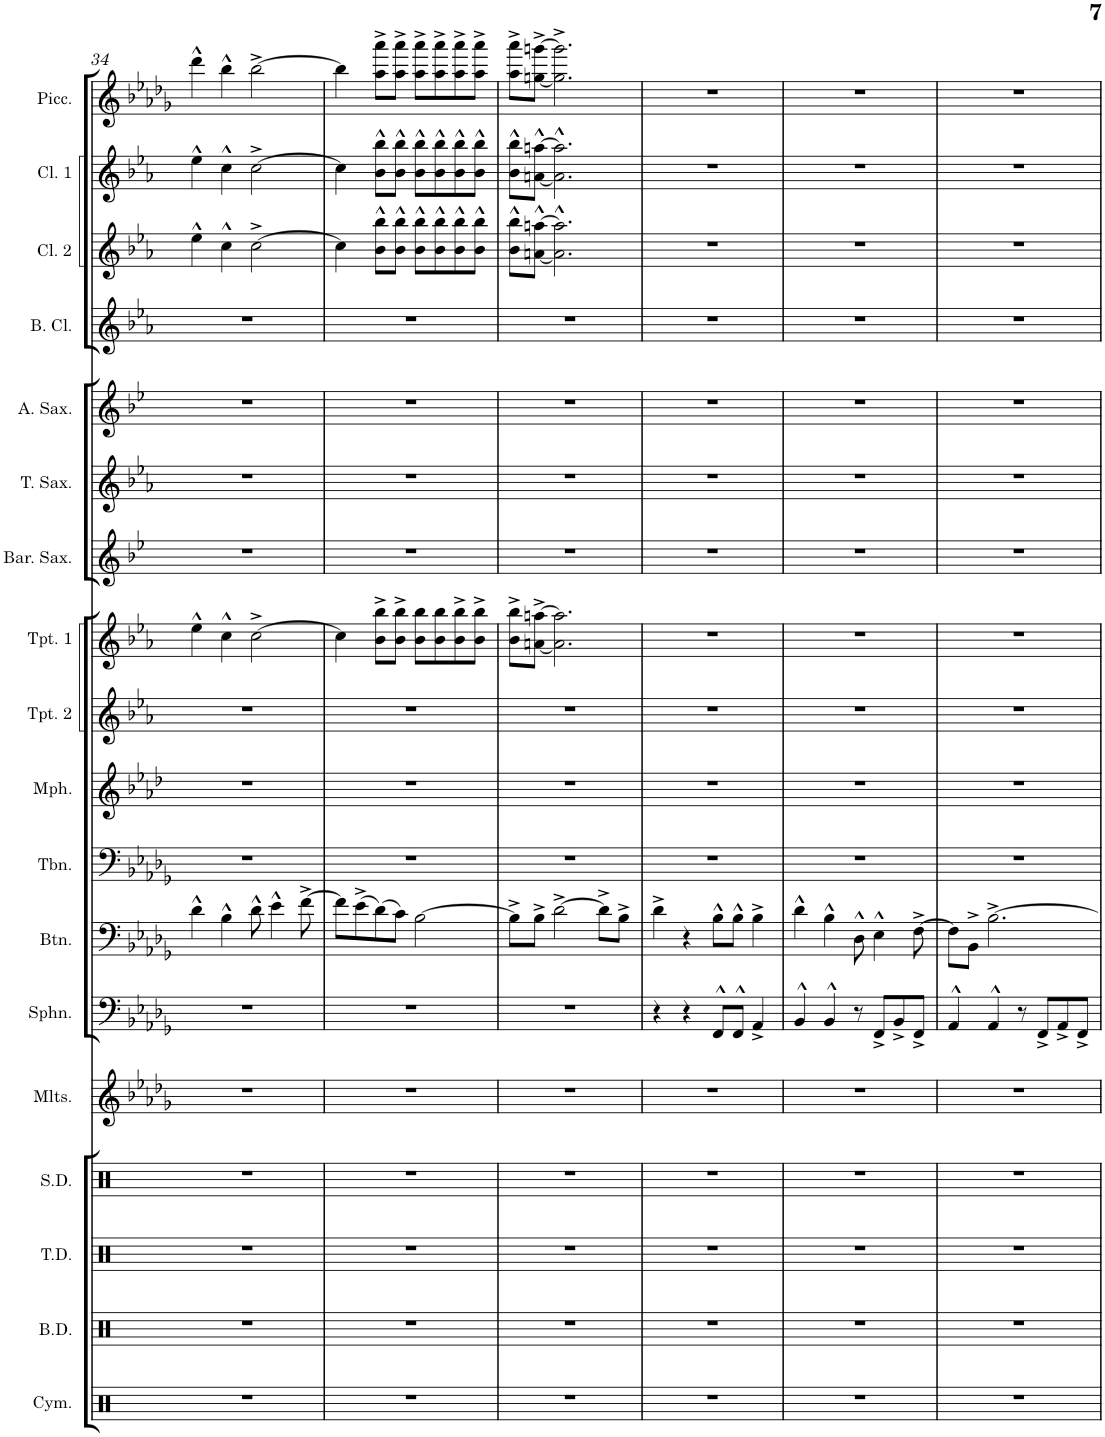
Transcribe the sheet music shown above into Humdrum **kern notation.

**kern	**kern	**kern	**kern	**kern	**kern	**kern	**kern	**kern	**kern	**kern	**kern	**kern	**kern	**kern	**kern	**kern	**kern
*part18	*part17	*part16	*part15	*part14	*part13	*part12	*part11	*part10	*part9	*part8	*part7	*part6	*part5	*part4	*part3	*part2	*part1
*staff18	*staff17	*staff16	*staff15	*staff14	*staff13	*staff12	*staff11	*staff10	*staff9	*staff8	*staff7	*staff6	*staff5	*staff4	*staff3	*staff2	*staff1
*I"Cymbals	*I"Bass Drums	*I"Tenor Drums	*I"Snare Drum	*I"Mallets	*I"Sousaphone	*I"Baritone	*I"Trombone	*I"Mellophone	*I"Trumpet 2	*I"Trumpet 1	*I"Baritone Sax	*I"Tenor Sax	*I"Alto Sax	*I"Bass Clarinet	*I"Clarinet 2	*I"Clarinet 1	*I"Piccolo
*I'Cym.	*I'B.D.	*I'T.D.	*I'S.D.	*I'Mlts.	*I'Sphn.	*I'Btn.	*I'Tbn.	*I'Mph.	*I'Tpt. 2	*I'Tpt. 1	*I'Bar. Sax.	*I'T. Sax.	*I'A. Sax.	*I'B. Cl.	*I'Cl. 2	*I'Cl. 1	*I'Picc.
!!LO:PB:g=z
*clefX	*clefX	*clefX	*clefX	*clefG2	*clefF4	*clefF4	*clefF4	*clefG2	*clefG2	*clefG2	*clefG2	*clefG2	*clefG2	*clefG2	*clefG2	*clefG2	*clefG2
*	*	*	*	*Trd-7c-12	*	*Trd4c7	*	*Trd4c7	*Trd1c2	*Trd1c2	*Trd12c21	*Trd8c14	*Trd5c9	*Trd8c14	*Trd1c2	*Trd1c2	*Trd-7c-12
*k[]	*k[]	*k[]	*k[]	*k[b-e-a-d-g-]	*k[b-e-a-d-g-]	*k[b-e-a-d-g-]	*k[b-e-a-d-g-]	*k[b-e-a-d-]	*k[b-e-a-]	*k[b-e-a-]	*k[b-e-]	*k[b-e-a-]	*k[b-e-]	*k[b-e-a-]	*k[b-e-a-]	*k[b-e-a-]	*k[b-e-a-d-g-]
*M4/4	*M4/4	*M4/4	*M4/4	*M4/4	*M4/4	*M4/4	*M4/4	*M4/4	*M4/4	*M4/4	*M4/4	*M4/4	*M4/4	*M4/4	*M4/4	*M4/4	*M4/4
=34	=34	=34	=34	=34	=34	=34	=34	=34	=34	=34	=34	=34	=34	=34	=34	=34	=34
1r	1r	1r	1r	1r	1r	4d-^^\	1r	1r	1r	4ee-^^\	1r	1r	1r	1r	4ee-^^\	4ee-^^\	4ddd-^^\
.	.	.	.	.	.	4B-^^\	.	.	.	4cc^^\	.	.	.	.	4cc^^\	4cc^^\	4bb-^^\
.	.	.	.	.	.	8d-^^\	.	.	.	[2cc^\	.	.	.	.	[2cc^\	[2cc^\	[2bb-^\
.	.	.	.	.	.	4e-^^\	.	.	.	.	.	.	.	.	.	.	.
.	.	.	.	.	.	[8f^\	.	.	.	.	.	.	.	.	.	.	.
=35	=35	=35	=35	=35	=35	=35	=35	=35	=35	=35	=35	=35	=35	=35	=35	=35	=35
1r	1r	1r	1r	1r	1r	8f\L]	1r	1r	1r	4cc\]	1r	1r	1r	1r	4cc\]	4cc\]	4bb-\]
.	.	.	.	.	.	(8e-^\	.	.	.	.	.	.	.	.	.	.	.
.	.	.	.	.	.	(8d-\)	.	.	.	8b-\^ 8bb-\^L	.	.	.	.	8b-\^^ 8bb-\^^L	8b-\^^ 8bb-\^^L	8aa-\^ 8aaa-\^L
.	.	.	.	.	.	8c\J)	.	.	.	8b-\^ 8bb-\^J	.	.	.	.	8b-\^^ 8bb-\^^J	8b-\^^ 8bb-\^^J	8aa-\^ 8aaa-\^J
.	.	.	.	.	.	[2B-\	.	.	.	8b-\ 8bb-\L	.	.	.	.	8b-\^^ 8bb-\^^L	8b-\^^ 8bb-\^^L	8aa-\^ 8aaa-\^L
.	.	.	.	.	.	.	.	.	.	8b-\ 8bb-\	.	.	.	.	8b-\^^ 8bb-\^^	8b-\^^ 8bb-\^^	8aa-\^ 8aaa-\^
.	.	.	.	.	.	.	.	.	.	8b-\^ 8bb-\^	.	.	.	.	8b-\^^ 8bb-\^^	8b-\^^ 8bb-\^^	8aa-\^ 8aaa-\^
.	.	.	.	.	.	.	.	.	.	8b-\^ 8bb-\^J	.	.	.	.	8b-\^^ 8bb-\^^J	8b-\^^ 8bb-\^^J	8aa-\^ 8aaa-\^J
=36	=36	=36	=36	=36	=36	=36	=36	=36	=36	=36	=36	=36	=36	=36	=36	=36	=36
1r	1r	1r	1r	1r	1r	8B-^\L]	1r	1r	1r	8b-\^ 8bb-\^L	1r	1r	1r	1r	8b-\^^ 8bb-\^^L	8b-\^^ 8bb-\^^L	8aa-\^ 8aaa-\^L
.	.	.	.	.	.	8B-^\J	.	.	.	[8an\^ [8aan\^J	.	.	.	.	[8an\^^ [8aan\^^J	[8an\^^ [8aan\^^J	[8ggn\^ [8gggn\^J
.	.	.	.	.	.	[2d-^\	.	.	.	2.a\] 2.aa\]	.	.	.	.	2.a\]^^ 2.aa\]^^	2.a\]^^ 2.aa\]^^	2.gg\]^ 2.ggg\]^
.	.	.	.	.	.	8d-^\L]	.	.	.	.	.	.	.	.	.	.	.
.	.	.	.	.	.	8B-^\J	.	.	.	.	.	.	.	.	.	.	.
=37	=37	=37	=37	=37	=37	=37	=37	=37	=37	=37	=37	=37	=37	=37	=37	=37	=37
1r	1r	1r	1r	1r	4r	4d-^\	1r	1r	1r	1r	1r	1r	1r	1r	1r	1r	1r
.	.	.	.	.	4r	4r	.	.	.	.	.	.	.	.	.	.	.
.	.	.	.	.	8FF^^/L	8B-^^\L	.	.	.	.	.	.	.	.	.	.	.
.	.	.	.	.	8FF^^/J	8B-^^\J	.	.	.	.	.	.	.	.	.	.	.
.	.	.	.	.	4AA-^/	4B-^\	.	.	.	.	.	.	.	.	.	.	.
=38	=38	=38	=38	=38	=38	=38	=38	=38	=38	=38	=38	=38	=38	=38	=38	=38	=38
1r	1r	1r	1r	1r	4BB-^^/	4d-^^\	1r	1r	1r	1r	1r	1r	1r	1r	1r	1r	1r
.	.	.	.	.	4BB-^^/	4B-^^\	.	.	.	.	.	.	.	.	.	.	.
.	.	.	.	.	8r	8D-^^\	.	.	.	.	.	.	.	.	.	.	.
.	.	.	.	.	8FF^/L	4E-^^\	.	.	.	.	.	.	.	.	.	.	.
.	.	.	.	.	8BB-^/	.	.	.	.	.	.	.	.	.	.	.	.
.	.	.	.	.	8FF^/J	[8F^\	.	.	.	.	.	.	.	.	.	.	.
=39	=39	=39	=39	=39	=39	=39	=39	=39	=39	=39	=39	=39	=39	=39	=39	=39	=39
1r	1r	1r	1r	1r	4AA-^^/	8F\L]	1r	1r	1r	1r	1r	1r	1r	1r	1r	1r	1r
.	.	.	.	.	.	8BB-^\J	.	.	.	.	.	.	.	.	.	.	.
.	.	.	.	.	4AA-^^/	[2.B-^\	.	.	.	.	.	.	.	.	.	.	.
.	.	.	.	.	8r	.	.	.	.	.	.	.	.	.	.	.	.
.	.	.	.	.	8FF^/L	.	.	.	.	.	.	.	.	.	.	.	.
.	.	.	.	.	8AA-^/	.	.	.	.	.	.	.	.	.	.	.	.
.	.	.	.	.	8FF^/J	.	.	.	.	.	.	.	.	.	.	.	.
=	=	=	=	=	=	=	=	=	=	=	=	=	=	=	=	=	=
*-	*-	*-	*-	*-	*-	*-	*-	*-	*-	*-	*-	*-	*-	*-	*-	*-	*-
